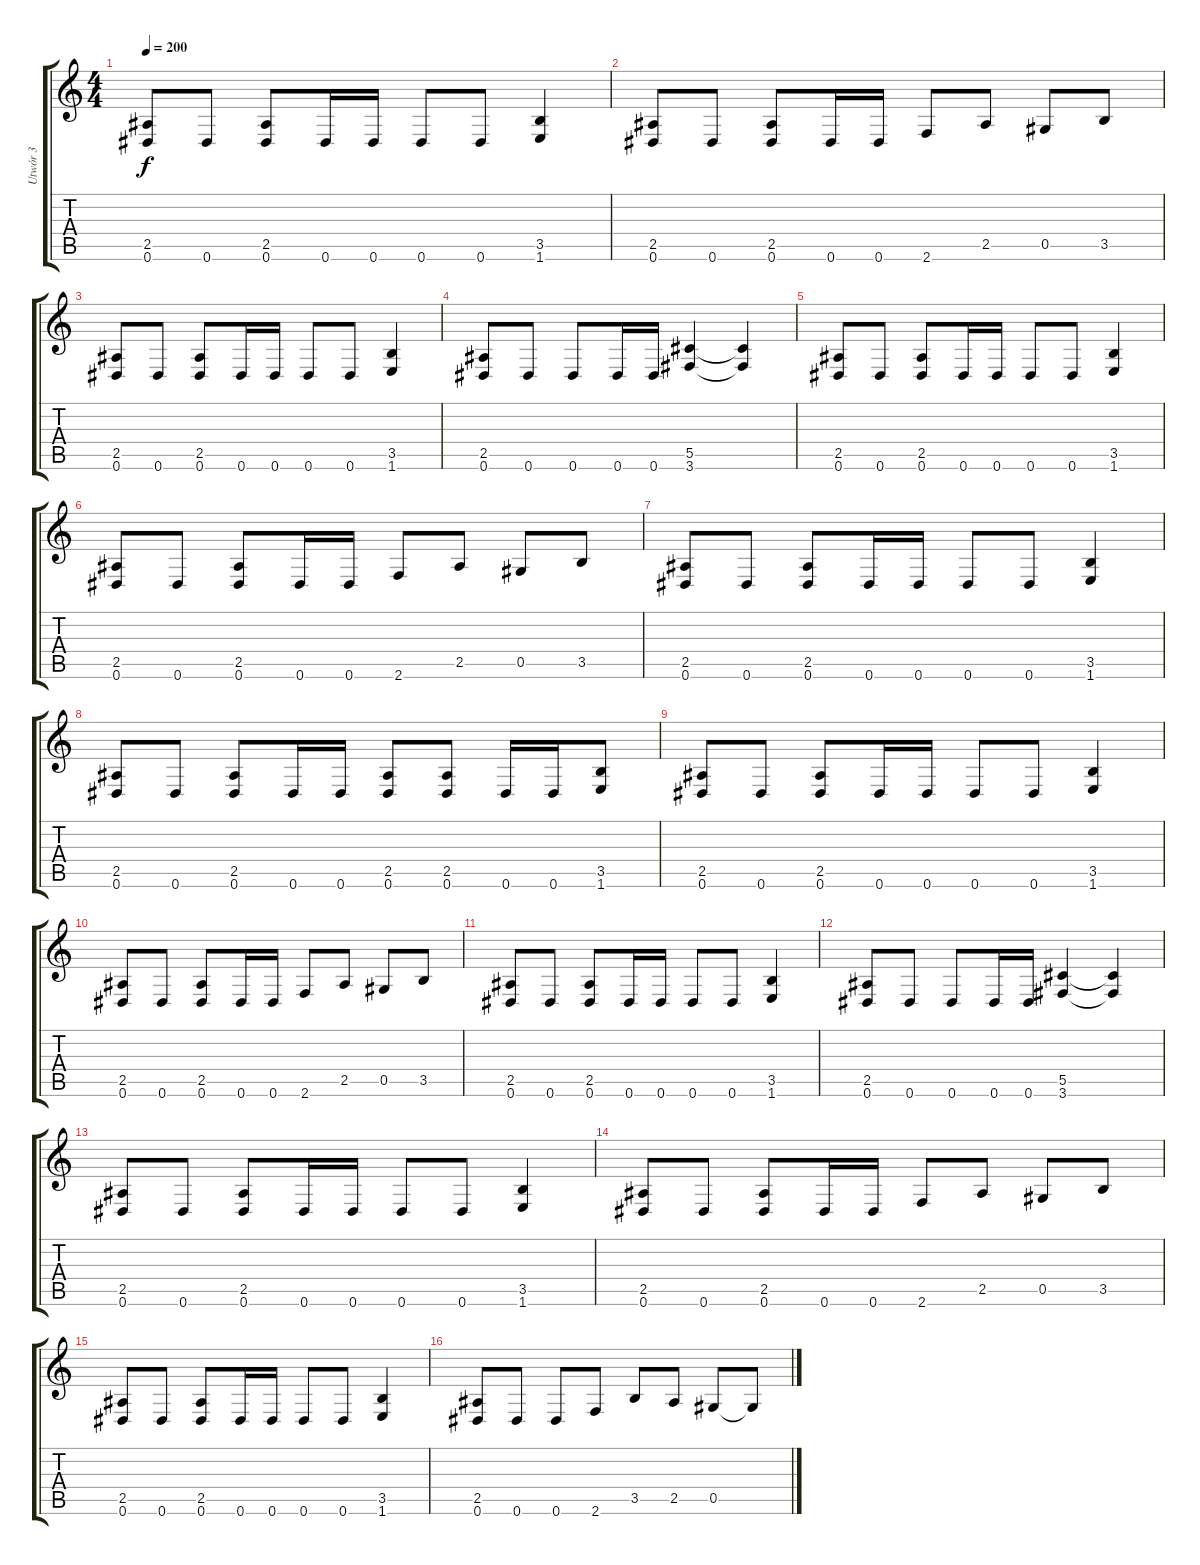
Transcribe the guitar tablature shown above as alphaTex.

\track ("Utwór 3" "Utwór 3") {instrument distortionguitar}
\staff {score tabs}
\tuning (Eb4 Bb3 Gb3 Db3 Ab2 Eb2) {hide}
\ts (4 4)
\tempo 200
\clef g2
\ks c
(2.5 0.6).8{dy f} 0.6.8 (2.5 0.6).8 0.6.16 0.6.16 0.6.8 0.6.8 (3.5 1.6).4 |
(2.5 0.6).8 0.6.8 (2.5 0.6).8 0.6.16 0.6.16 2.6.8 2.5.8 0.5.8 3.5.8 |
(2.5 0.6).8 0.6.8 (2.5 0.6).8 0.6.16 0.6.16 0.6.8 0.6.8 (3.5 1.6).4 |
(2.5 0.6).8 0.6.8 0.6.8 0.6.16 0.6.16 (5.5 3.6).4 (5.5{t} 3.6{t}).4 |
(2.5 0.6).8 0.6.8 (2.5 0.6).8 0.6.16 0.6.16 0.6.8 0.6.8 (3.5 1.6).4 |
(2.5 0.6).8 0.6.8 (2.5 0.6).8 0.6.16 0.6.16 2.6.8 2.5.8 0.5.8 3.5.8 |
(2.5 0.6).8 0.6.8 (2.5 0.6).8 0.6.16 0.6.16 0.6.8 0.6.8 (3.5 1.6).4 |
(2.5 0.6).8 0.6.8 (2.5 0.6).8 0.6.16 0.6.16 (2.5 0.6).8 (2.5 0.6).8 0.6.16 0.6.16 (3.5 1.6).8 |
(2.5 0.6).8 0.6.8 (2.5 0.6).8 0.6.16 0.6.16 0.6.8 0.6.8 (3.5 1.6).4 |
(2.5 0.6).8 0.6.8 (2.5 0.6).8 0.6.16 0.6.16 2.6.8 2.5.8 0.5.8 3.5.8 |
(2.5 0.6).8 0.6.8 (2.5 0.6).8 0.6.16 0.6.16 0.6.8 0.6.8 (3.5 1.6).4 |
(2.5 0.6).8 0.6.8 0.6.8 0.6.16 0.6.16 (5.5 3.6).4 (5.5{t} 3.6{t}).4 |
(2.5 0.6).8 0.6.8 (2.5 0.6).8 0.6.16 0.6.16 0.6.8 0.6.8 (3.5 1.6).4 |
(2.5 0.6).8 0.6.8 (2.5 0.6).8 0.6.16 0.6.16 2.6.8 2.5.8 0.5.8 3.5.8 |
(2.5 0.6).8 0.6.8 (2.5 0.6).8 0.6.16 0.6.16 0.6.8 0.6.8 (3.5 1.6).4 |
(2.5 0.6).8 0.6.8 0.6.8 2.6.8 3.5.8 2.5.8 0.5.8 0.5{t}.8
